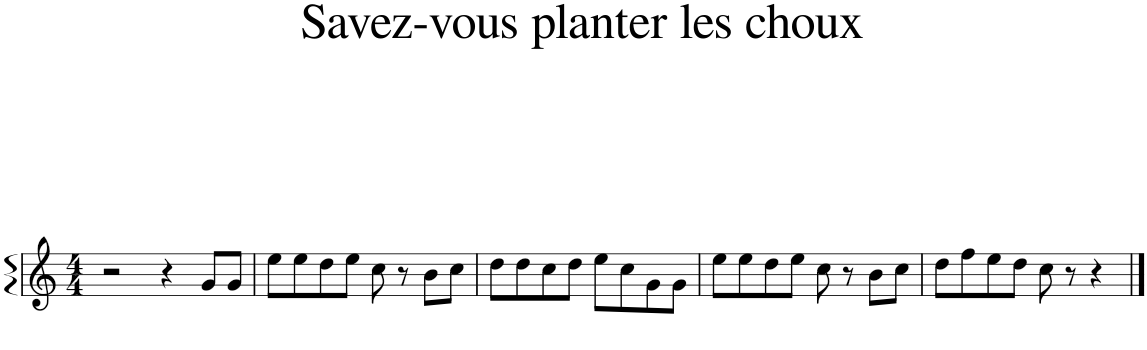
**kern
*part1
*staff1
*I"Harp
*I'Hrp.
*clefG2
*k[]
*M4/4
=1
2r
4r
8g/L
8g/J
=2
8ee\L
8ee\
8dd\
8ee\J
8cc\
8r
8b\L
8cc\J
=3
8dd\L
8dd\
8cc\
8dd\J
8ee\L
8cc\
8g\
8g\J
=4
8ee\L
8ee\
8dd\
8ee\J
8cc\
8r
8b\L
8cc\J
=5
8dd\L
8ff\
8ee\
8dd\J
8cc\
8r
4r
==
*-
